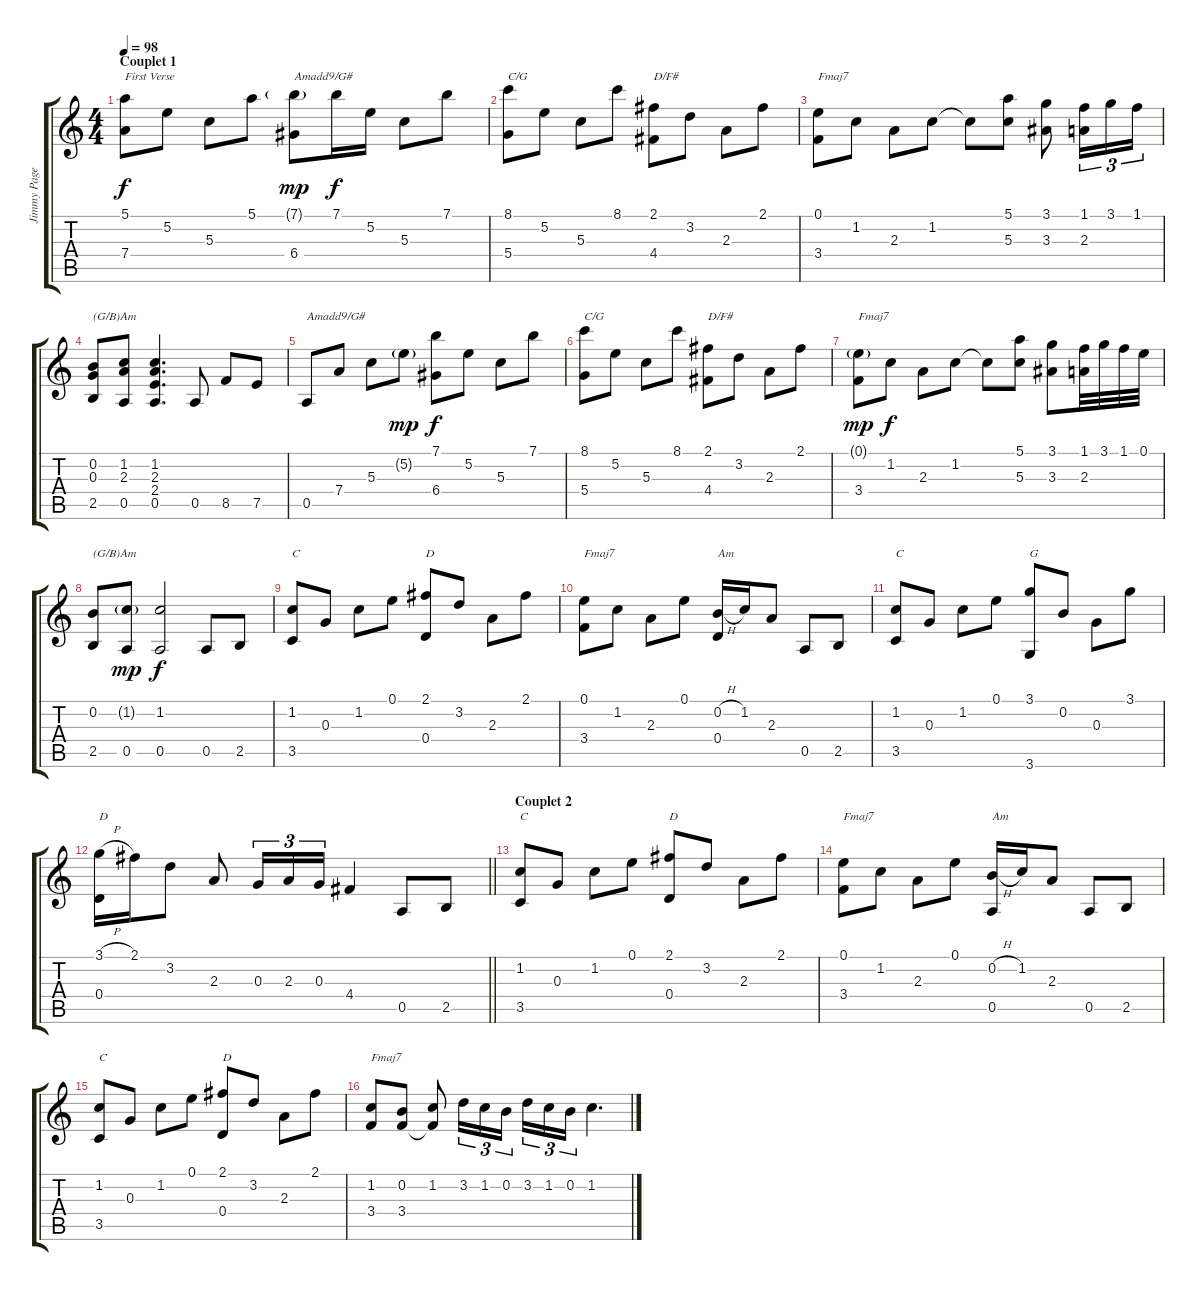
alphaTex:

\track ("Jimmy Page (12 cordes)" "Jimmy Page") {instrument overdrivenguitar}
\staff {score tabs}
\tuning (E4 B3 G3 D3 A2 E2) {hide}
\ts (4 4)
\section ("" "Couplet 1")
\tempo 98
\clef g2
\ks c
(5.1 7.4).8{txt "First Verse" dy f} 5.2.8 5.3.8 5.1.8 (7.1{g} 6.4).8{txt "Amadd9/G#" dy mp} 7.1.16{dy f} 5.2.16 5.3.8 7.1.8 |
(8.1 5.4).8{txt "C/G"} 5.2.8 5.3.8 8.1.8 (2.1 4.4).8{txt "D/F#"} 3.2.8 2.3.8 2.1.8 |
(0.1 3.4).8{txt "Fmaj7"} 1.2.8 2.3.8 1.2.8 1.2{t}.8 (5.1 5.3).8 (3.1 3.3).8 (1.1 2.3).16{tu (3 2)} 3.1.16{tu (3 2)} 1.1.16{tu (3 2)} |
(0.2 0.3 2.5).8{txt "(G/B)Am"} (1.2 2.3 0.5).8 (1.2 2.3 2.4 0.5).4{d} 0.5.8 8.5.8 7.5.8 |
0.5.8{txt "Amadd9/G#"} 7.4.8 5.3.8 5.2{g}.8{dy mp} (7.1 6.4).8{dy f} 5.2.8 5.3.8 7.1.8 |
(8.1 5.4).8{txt "C/G"} 5.2.8 5.3.8 8.1.8 (2.1 4.4).8{txt "D/F#"} 3.2.8 2.3.8 2.1.8 |
(0.1{g} 3.4).8{txt "Fmaj7" dy mp} 1.2.8{dy f} 2.3.8 1.2.8 1.2{t}.8 (5.1 5.3).8 (3.1 3.3).8 (1.1 2.3).32 3.1.32 1.1.32 0.1.32 |
(0.2 2.5).8{txt "(G/B)Am"} (1.2{g} 0.5).8{dy mp} (1.2 0.5).2{dy f} 0.5.8 2.5.8 |
(1.2 3.5).8{txt "C"} 0.3.8 1.2.8 0.1.8 (2.1 0.4).8{txt "D"} 3.2.8 2.3.8 2.1.8 |
(0.1 3.4).8{txt "Fmaj7"} 1.2.8 2.3.8 0.1.8 (0.2{h} 0.4).16{txt "Am"} 1.2.16 2.3.8 0.5.8 2.5.8 |
(1.2 3.5).8{txt "C"} 0.3.8 1.2.8 0.1.8 (3.1 3.6).8{txt "G"} 0.2.8 0.3.8 3.1.8 |
\barLineRight lightlight
(3.1{h} 0.4).16{txt "D"} 2.1.16 3.2.8 2.3.8 0.3.16{tu (3 2)} 2.3.16{tu (3 2)} 0.3.16{tu (3 2)} 4.4.4 0.5.8 2.5.8 |
\section ("" "Couplet 2")
(1.2 3.5).8{txt "C"} 0.3.8 1.2.8 0.1.8 (2.1 0.4).8{txt "D"} 3.2.8 2.3.8 2.1.8 |
(0.1 3.4).8{txt "Fmaj7"} 1.2.8 2.3.8 0.1.8 (0.2{h} 0.5).16{txt "Am"} 1.2.16 2.3.8 0.5.8 2.5.8 |
(1.2 3.5).8{txt "C"} 0.3.8 1.2.8 0.1.8 (2.1 0.4).8{txt "D"} 3.2.8 2.3.8 2.1.8 |
(1.2 3.4).8{txt "Fmaj7"} (0.2 3.4).8 (1.2 3.4{t}).8 3.2.16{tu (3 2)} 1.2.16{tu (3 2)} 0.2.16{tu (3 2)} 3.2.16{tu (3 2)} 1.2.16{tu (3 2)} 0.2.16{tu (3 2)} 1.2.4{d}
